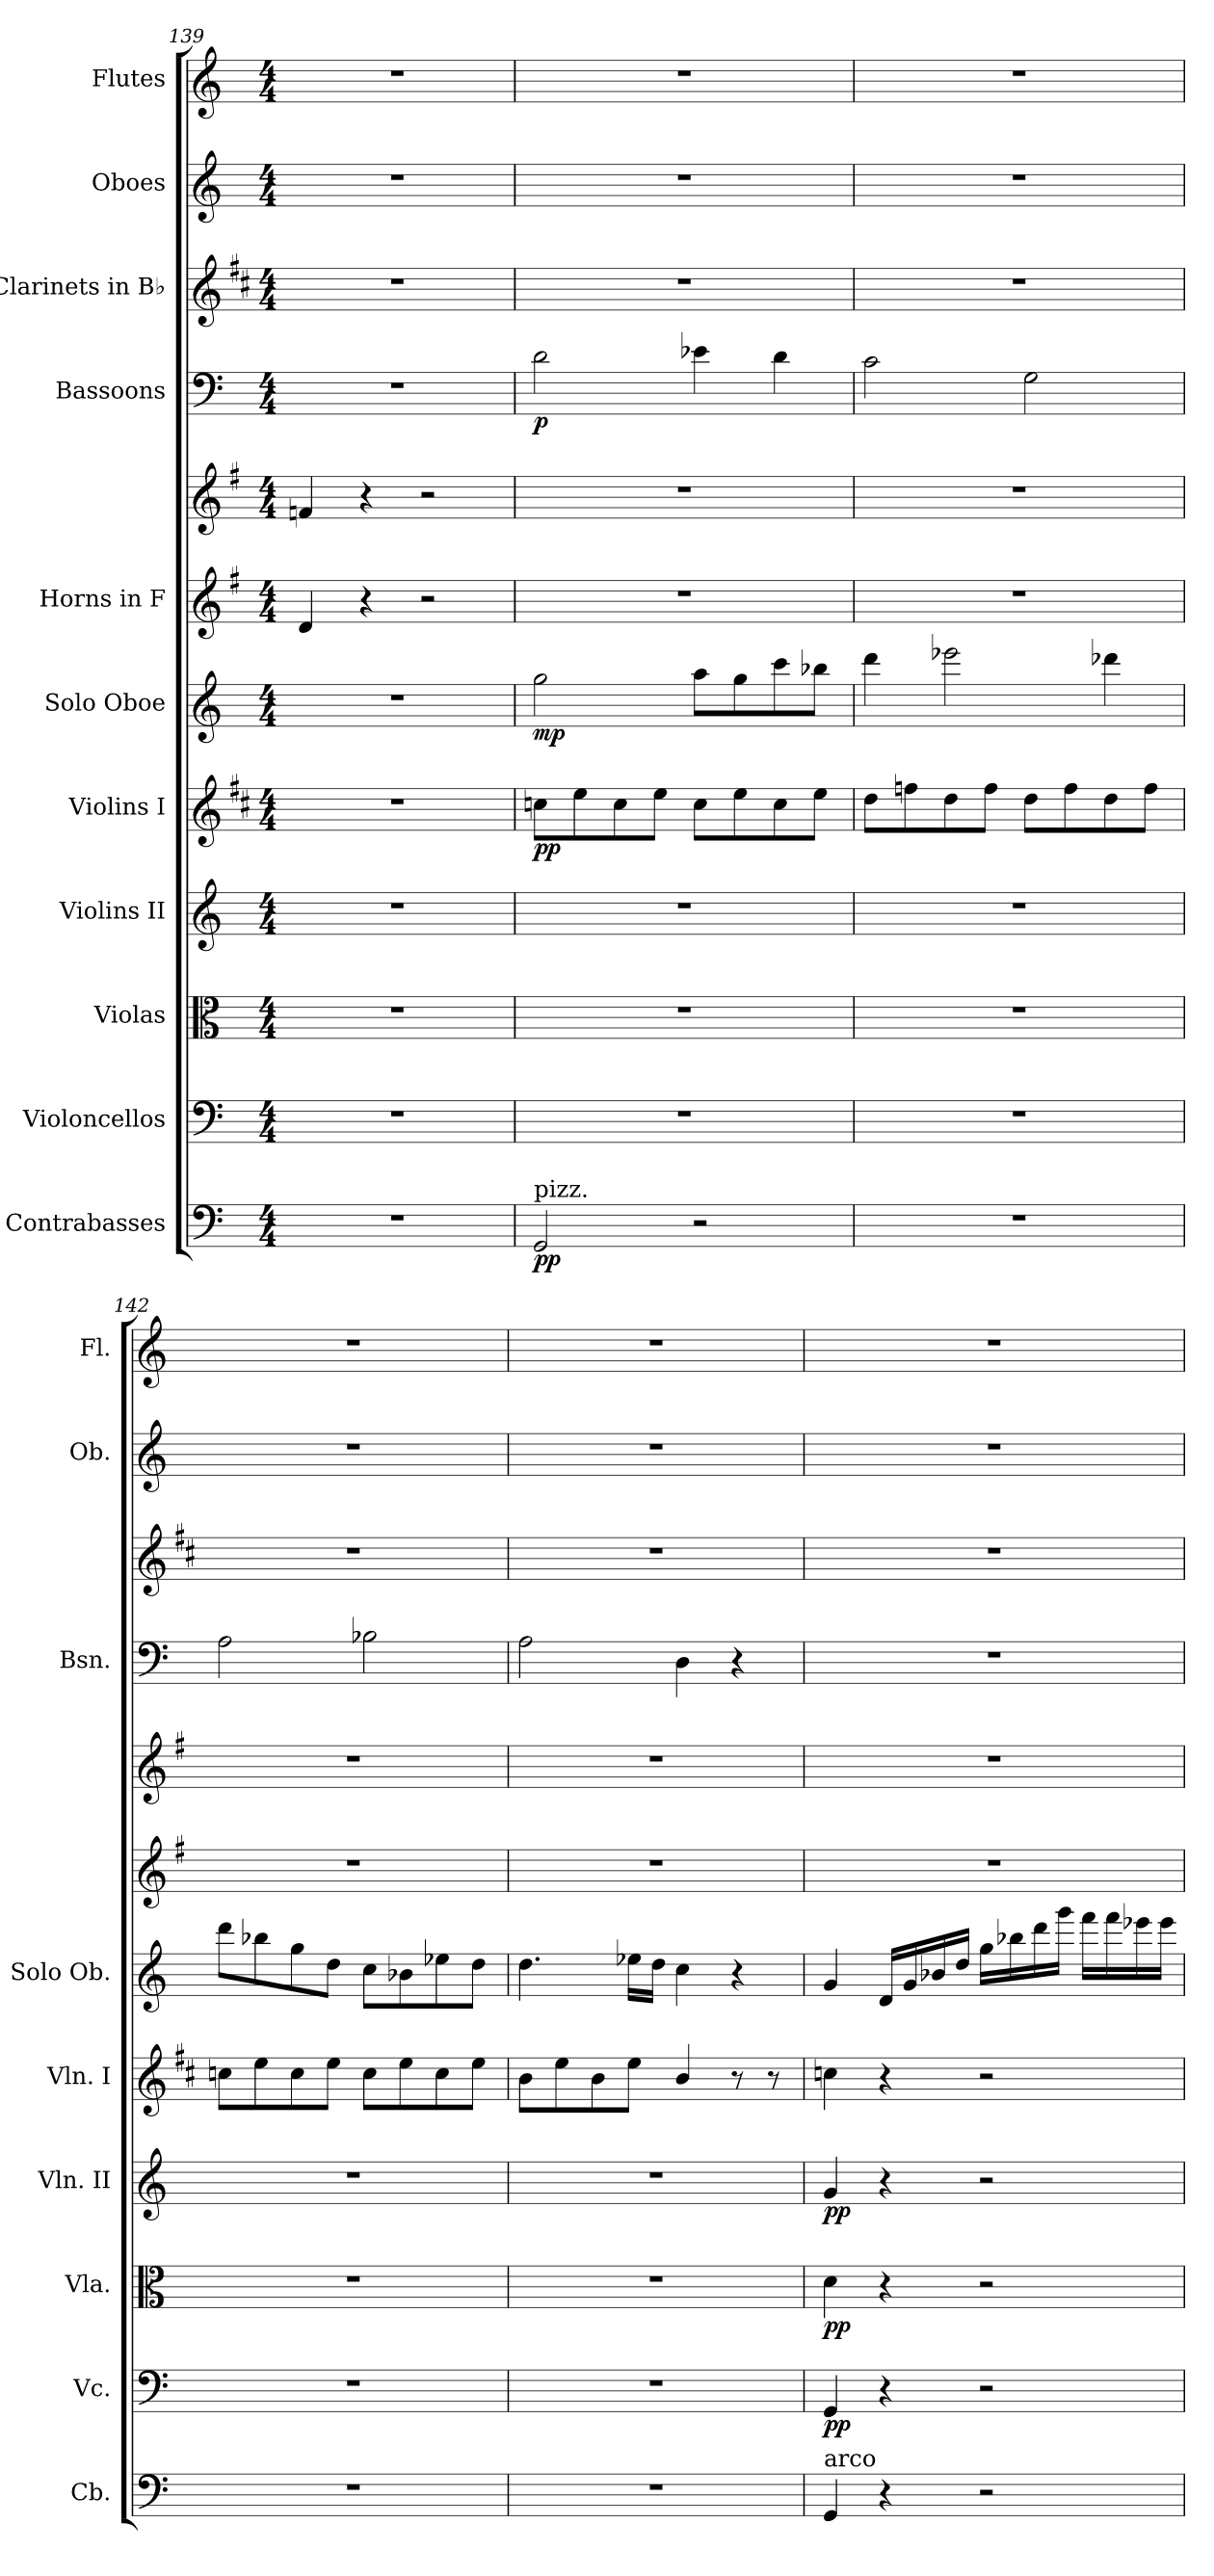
**kern	**dynam	**kern	**dynam	**kern	**dynam	**kern	**dynam	**kern	**dynam	**kern	**dynam	**kern	**kern	**kern	**dynam	**kern	**kern	**kern
*part11	*part11	*part10	*part10	*part9	*part9	*part8	*part8	*part7	*part7	*part6	*part6	*part5	*part5	*part4	*part4	*part3	*part2	*part1
*staff12	*staff12	*staff11	*staff11	*staff10	*staff10	*staff9	*staff9	*staff8	*staff8	*staff7	*staff7	*staff6	*staff5	*staff4	*staff4	*staff3	*staff2	*staff1
*I"Contrabasses	*	*I"Violoncellos	*	*I"Violas	*	*I"Violins II	*	*I"Violins I	*	*I"Solo Oboe	*	*I"Horns in F	*	*I"Bassoons	*	*I"Clarinets in B♭	*I"Oboes	*I"Flutes
*I'Cb.	*	*I'Vc.	*	*I'Vla.	*	*I'Vln. II	*	*I'Vln. I	*	*I'Solo Ob.	*	*	*	*I'Bsn.	*	*	*I'Ob.	*I'Fl.
*clefF4	*	*clefF4	*	*clefC3	*	*clefG2	*	*clefG2	*	*clefG2	*	*clefG2	*clefG2	*clefF4	*	*clefG2	*clefG2	*clefG2
*ITrd7c12	*	*	*	*	*	*	*	*ITrd1c2	*	*	*	*ITrd4c7	*ITrd4c7	*	*	*ITrd1c2	*	*
*k[]	*	*k[]	*	*k[]	*	*k[]	*	*k[]	*	*k[]	*	*k[]	*k[]	*k[]	*	*k[]	*k[]	*k[]
*M4/4	*	*M4/4	*	*M4/4	*	*M4/4	*	*M4/4	*	*M4/4	*	*M4/4	*M4/4	*M4/4	*	*M4/4	*M4/4	*M4/4
=139	=139	=139	=139	=139	=139	=139	=139	=139	=139	=139	=139	=139	=139	=139	=139	=139	=139	=139
1r	.	1r	.	1r	.	1r	.	1r	.	1r	.	4G/	4B-X/	1r	.	1r	1r	1r
.	.	.	.	.	.	.	.	.	.	.	.	4r	4r	.	.	.	.	.
.	.	.	.	.	.	.	.	.	.	.	.	2r	2r	.	.	.	.	.
=140	=140	=140	=140	=140	=140	=140	=140	=140	=140	=140	=140	=140	=140	=140	=140	=140	=140	=140
!LO:TX:a:t=pizz.	!	!	!	!	!	!	!	!	!	!	!	!	!	!	!	!	!	!
!	!LO:DY:b	!	!	!	!	!	!	!	!LO:DY:b	!	!LO:DY:b	!	!	!	!LO:DY:b	!	!	!
2GGG/	pp	1r	.	1r	.	1r	.	8b-X\L	pp	2gg\	mp	1r	1r	2d\	p	1r	1r	1r
.	.	.	.	.	.	.	.	8dd\	.	.	.	.	.	.	.	.	.	.
.	.	.	.	.	.	.	.	8b-\	.	.	.	.	.	.	.	.	.	.
.	.	.	.	.	.	.	.	8dd\J	.	.	.	.	.	.	.	.	.	.
2r	.	.	.	.	.	.	.	8b-\L	.	8aa\L	.	.	.	4e-X\	.	.	.	.
.	.	.	.	.	.	.	.	8dd\	.	8gg\	.	.	.	.	.	.	.	.
.	.	.	.	.	.	.	.	8b-\	.	8ccc\	.	.	.	4d\	.	.	.	.
.	.	.	.	.	.	.	.	8dd\J	.	8bb-X\J	.	.	.	.	.	.	.	.
=141	=141	=141	=141	=141	=141	=141	=141	=141	=141	=141	=141	=141	=141	=141	=141	=141	=141	=141
1r	.	1r	.	1r	.	1r	.	8cc\L	.	4ddd\	.	1r	1r	2c\	.	1r	1r	1r
.	.	.	.	.	.	.	.	8ee-X\	.	.	.	.	.	.	.	.	.	.
.	.	.	.	.	.	.	.	8cc\	.	2eee-X\	.	.	.	.	.	.	.	.
.	.	.	.	.	.	.	.	8ee-\J	.	.	.	.	.	.	.	.	.	.
.	.	.	.	.	.	.	.	8cc\L	.	.	.	.	.	2G\	.	.	.	.
.	.	.	.	.	.	.	.	8ee-\	.	.	.	.	.	.	.	.	.	.
.	.	.	.	.	.	.	.	8cc\	.	4ddd-X\	.	.	.	.	.	.	.	.
.	.	.	.	.	.	.	.	8ee-\J	.	.	.	.	.	.	.	.	.	.
=142	=142	=142	=142	=142	=142	=142	=142	=142	=142	=142	=142	=142	=142	=142	=142	=142	=142	=142
1r	.	1r	.	1r	.	1r	.	8b-X\L	.	8ddd\L	.	1r	1r	2A\	.	1r	1r	1r
.	.	.	.	.	.	.	.	8dd\	.	8bb-X\	.	.	.	.	.	.	.	.
.	.	.	.	.	.	.	.	8b-\	.	8gg\	.	.	.	.	.	.	.	.
.	.	.	.	.	.	.	.	8dd\J	.	8dd\J	.	.	.	.	.	.	.	.
.	.	.	.	.	.	.	.	8b-\L	.	8cc\L	.	.	.	2B-X\	.	.	.	.
.	.	.	.	.	.	.	.	8dd\	.	8b-X\	.	.	.	.	.	.	.	.
.	.	.	.	.	.	.	.	8b-\	.	8ee-X\	.	.	.	.	.	.	.	.
.	.	.	.	.	.	.	.	8dd\J	.	8dd\J	.	.	.	.	.	.	.	.
!!LO:PB:g=z
=143	=143	=143	=143	=143	=143	=143	=143	=143	=143	=143	=143	=143	=143	=143	=143	=143	=143	=143
1r	.	1r	.	1r	.	1r	.	8a\L	.	4.dd\	.	1r	1r	2A\	.	1r	1r	1r
.	.	.	.	.	.	.	.	8dd\	.	.	.	.	.	.	.	.	.	.
.	.	.	.	.	.	.	.	8a\	.	.	.	.	.	.	.	.	.	.
.	.	.	.	.	.	.	.	8dd\J	.	16ee-X\LL	.	.	.	.	.	.	.	.
.	.	.	.	.	.	.	.	.	.	16dd\JJ	.	.	.	.	.	.	.	.
.	.	.	.	.	.	.	.	4a/	.	4cc\	.	.	.	4D\	.	.	.	.
.	.	.	.	.	.	.	.	8r	.	4r	.	.	.	4r	.	.	.	.
.	.	.	.	.	.	.	.	8r	.	.	.	.	.	.	.	.	.	.
=144	=144	=144	=144	=144	=144	=144	=144	=144	=144	=144	=144	=144	=144	=144	=144	=144	=144	=144
!LO:TX:a:t=arco	!	!	!	!	!	!	!	!	!	!	!	!	!	!	!	!	!	!
!	!	!	!LO:DY:b	!	!LO:DY:b	!	!LO:DY:b	!	!	!	!	!	!	!	!	!	!	!
4GGG/	.	4GG/	pp	4d\	pp	4g/	pp	4b-X\	.	4g/	.	1r	1r	1r	.	1r	1r	1r
4r	.	4r	.	4r	.	4r	.	4r	.	16d/LL	.	.	.	.	.	.	.	.
.	.	.	.	.	.	.	.	.	.	16g/	.	.	.	.	.	.	.	.
.	.	.	.	.	.	.	.	.	.	16b-X/	.	.	.	.	.	.	.	.
.	.	.	.	.	.	.	.	.	.	16dd/JJ	.	.	.	.	.	.	.	.
2r	.	2r	.	2r	.	2r	.	2r	.	16gg\LL	.	.	.	.	.	.	.	.
.	.	.	.	.	.	.	.	.	.	16bb-X\	.	.	.	.	.	.	.	.
.	.	.	.	.	.	.	.	.	.	16ddd\	.	.	.	.	.	.	.	.
.	.	.	.	.	.	.	.	.	.	16ggg\JJ	.	.	.	.	.	.	.	.
.	.	.	.	.	.	.	.	.	.	16fff\LL	.	.	.	.	.	.	.	.
.	.	.	.	.	.	.	.	.	.	16fff\	.	.	.	.	.	.	.	.
.	.	.	.	.	.	.	.	.	.	16eee-X\	.	.	.	.	.	.	.	.
.	.	.	.	.	.	.	.	.	.	16eee-\JJ	.	.	.	.	.	.	.	.
=	=	=	=	=	=	=	=	=	=	=	=	=	=	=	=	=	=	=
*-	*-	*-	*-	*-	*-	*-	*-	*-	*-	*-	*-	*-	*-	*-	*-	*-	*-	*-
